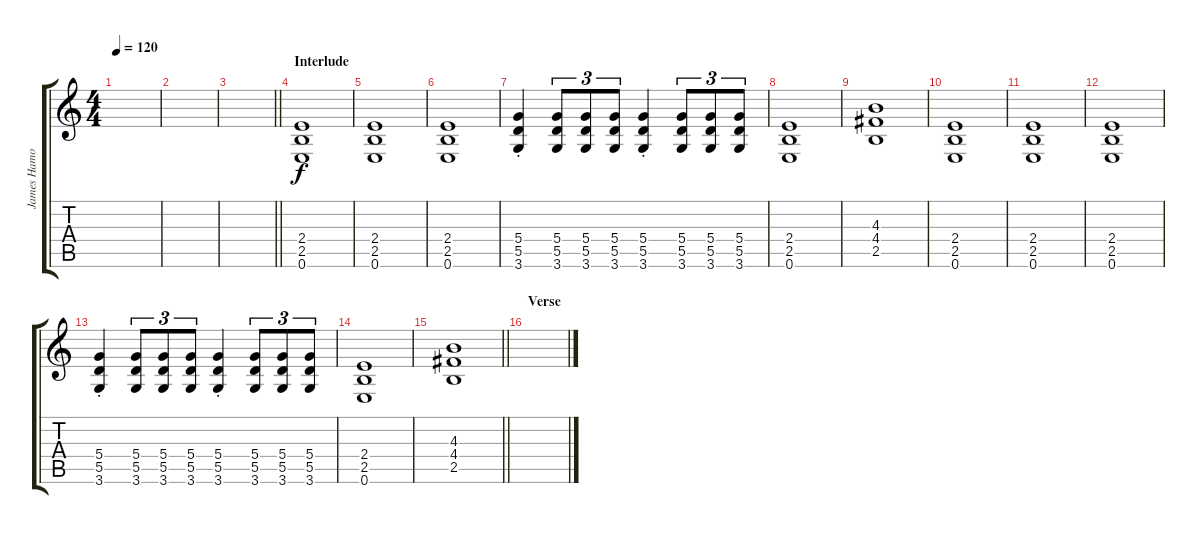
\track ("James Hamony" "James Hamo") {instrument distortionguitar}
\staff {score tabs}
\tuning (E4 B3 G3 D3 A2 E2) {hide}
\ts (4 4)
\tempo 120
\clef g2
\ks c
|
|
\barLineRight lightlight
|
\section ("" "Interlude")
(2.4 2.5 0.6).1 |
(2.4 2.5 0.6).1 |
(2.4 2.5 0.6).1 |
(5.4{st} 5.5{st} 3.6{st}).4 (5.4 5.5 3.6).8{tu (3 2)} (5.4 5.5 3.6).8{tu (3 2)} (5.4 5.5 3.6).8{tu (3 2)} (5.4{st} 5.5{st} 3.6{st}).4 (5.4 5.5 3.6).8{tu (3 2)} (5.4 5.5 3.6).8{tu (3 2)} (5.4 5.5 3.6).8{tu (3 2)} |
(2.4 2.5 0.6).1 |
(4.3 4.4 2.5).1 |
(2.4 2.5 0.6).1 |
(2.4 2.5 0.6).1 |
(2.4 2.5 0.6).1 |
(5.4{st} 5.5{st} 3.6{st}).4 (5.4 5.5 3.6).8{tu (3 2)} (5.4 5.5 3.6).8{tu (3 2)} (5.4 5.5 3.6).8{tu (3 2)} (5.4{st} 5.5{st} 3.6{st}).4 (5.4 5.5 3.6).8{tu (3 2)} (5.4 5.5 3.6).8{tu (3 2)} (5.4 5.5 3.6).8{tu (3 2)} |
(2.4 2.5 0.6).1 |
\barLineRight lightlight
(4.3 4.4 2.5).1 |
\section ("" "Verse")
